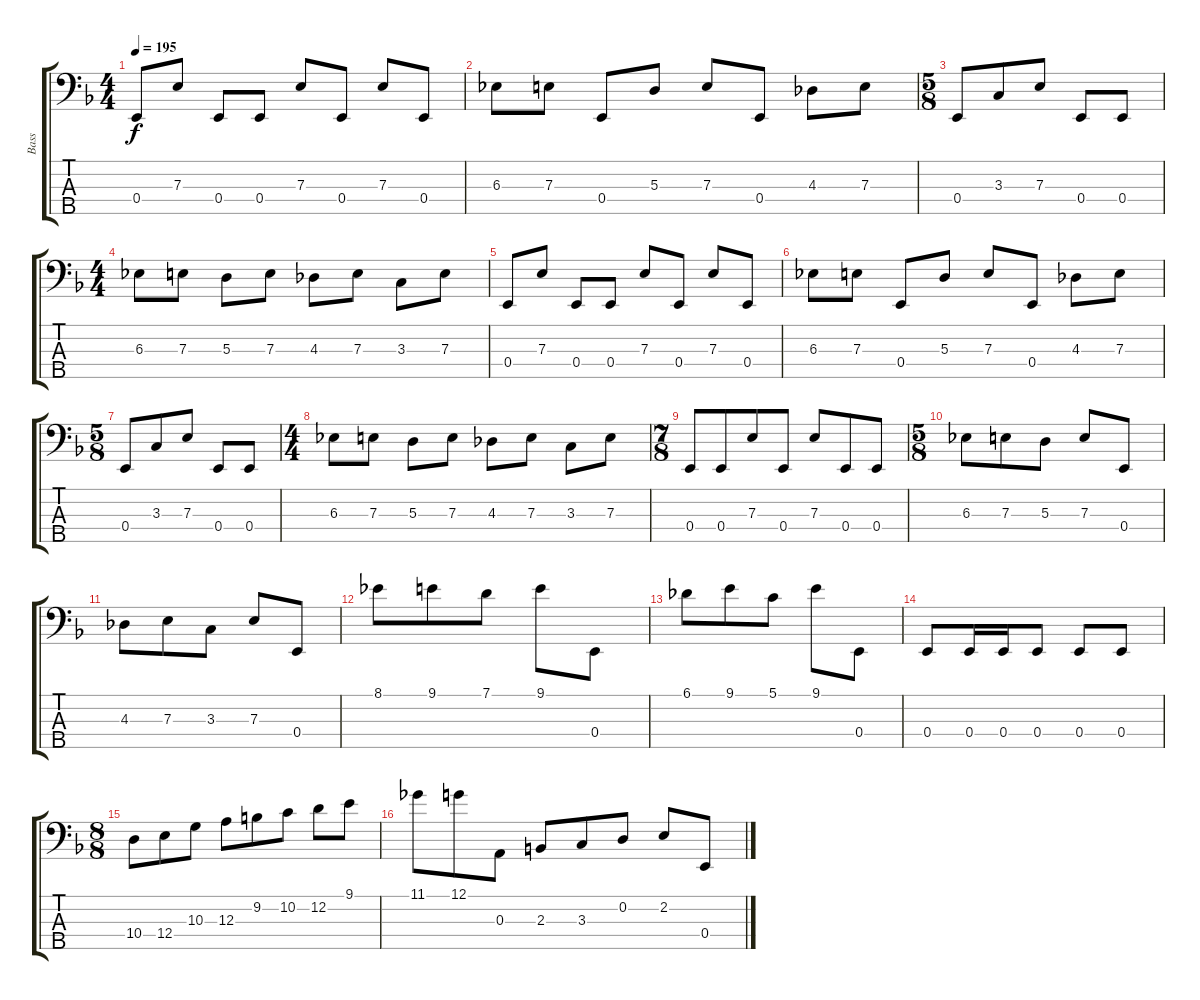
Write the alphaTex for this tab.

\track ("Bass" "Bass") {instrument electricbassfinger}
\staff {score tabs}
\tuning (G2 D2 A1 E1 B0) {hide}
\ts (4 4)
\tempo 195
\clef f4
\ks f
0.4.8{dy f} 7.3.8 0.4.8 0.4.8 7.3.8 0.4.8 7.3.8 0.4.8 |
6.3.8 7.3.8 0.4.8 5.3.8 7.3.8 0.4.8 4.3.8 7.3.8 |
\ts (5 8)
0.4.8 3.3.8 7.3.8 0.4.8 0.4.8 |
\ts (4 4)
6.3.8 7.3.8 5.3.8 7.3.8 4.3.8 7.3.8 3.3.8 7.3.8 |
0.4.8 7.3.8 0.4.8 0.4.8 7.3.8 0.4.8 7.3.8 0.4.8 |
6.3.8 7.3.8 0.4.8 5.3.8 7.3.8 0.4.8 4.3.8 7.3.8 |
\ts (5 8)
0.4.8 3.3.8 7.3.8 0.4.8 0.4.8 |
\ts (4 4)
6.3.8 7.3.8 5.3.8 7.3.8 4.3.8 7.3.8 3.3.8 7.3.8 |
\ts (7 8)
0.4.8 0.4.8 7.3.8 0.4.8 7.3.8 0.4.8 0.4.8 |
\ts (5 8)
6.3.8 7.3.8 5.3.8 7.3.8 0.4.8 |
4.3.8 7.3.8 3.3.8 7.3.8 0.4.8 |
8.1.8 9.1.8 7.1.8 9.1.8 0.4.8 |
6.1.8 9.1.8 5.1.8 9.1.8 0.4.8 |
0.4.8 0.4.16 0.4.16 0.4.8 0.4.8 0.4.8 |
\ts (8 8)
10.4.8 12.4.8 10.3.8 12.3.8 9.2.8 10.2.8 12.2.8 9.1.8 |
11.1.8 12.1.8 0.3.8 2.3.8 3.3.8 0.2.8 2.2.8 0.4.8
